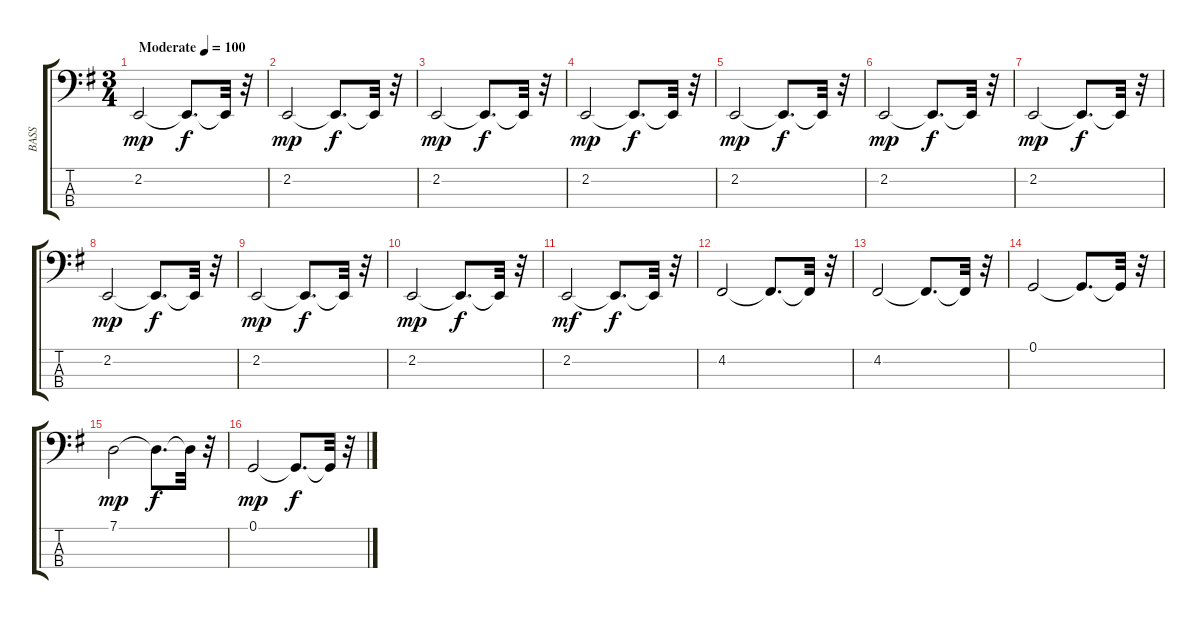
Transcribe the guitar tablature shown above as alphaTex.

\track ("BASS                " "BASS      ") {instrument electricgrandpiano}
\staff {score tabs}
\tuning (G2 D2 A1 E1) {hide}
\ts (3 4)
\tempo (100 "Moderate")
\clef f4
\ks g
2.2.2{dy mp instrument electricgrandpiano} 2.2{t}.8{d dy f} 2.2{t}.32 r.32 |
2.2.2{dy mp} 2.2{t}.8{d dy f} 2.2{t}.32 r.32 |
2.2.2{dy mp} 2.2{t}.8{d dy f} 2.2{t}.32 r.32 |
2.2.2{dy mp} 2.2{t}.8{d dy f} 2.2{t}.32 r.32 |
2.2.2{dy mp} 2.2{t}.8{d dy f} 2.2{t}.32 r.32 |
2.2.2{dy mp} 2.2{t}.8{d dy f} 2.2{t}.32 r.32 |
2.2.2{dy mp} 2.2{t}.8{d dy f} 2.2{t}.32 r.32 |
2.2.2{dy mp} 2.2{t}.8{d dy f} 2.2{t}.32 r.32 |
2.2.2{dy mp} 2.2{t}.8{d dy f} 2.2{t}.32 r.32 |
2.2.2{dy mp} 2.2{t}.8{d dy f} 2.2{t}.32 r.32 |
2.2.2{dy mf} 2.2{t}.8{d dy f} 2.2{t}.32 r.32 |
4.2.2 4.2{t}.8{d} 4.2{t}.32 r.32 |
4.2.2 4.2{t}.8{d} 4.2{t}.32 r.32 |
0.1.2 0.1{t}.8{d} 0.1{t}.32 r.32 |
7.1.2{dy mp} 7.1{t}.8{d dy f} 7.1{t}.32 r.32 |
0.1.2{dy mp} 0.1{t}.8{d dy f} 0.1{t}.32 r.32
